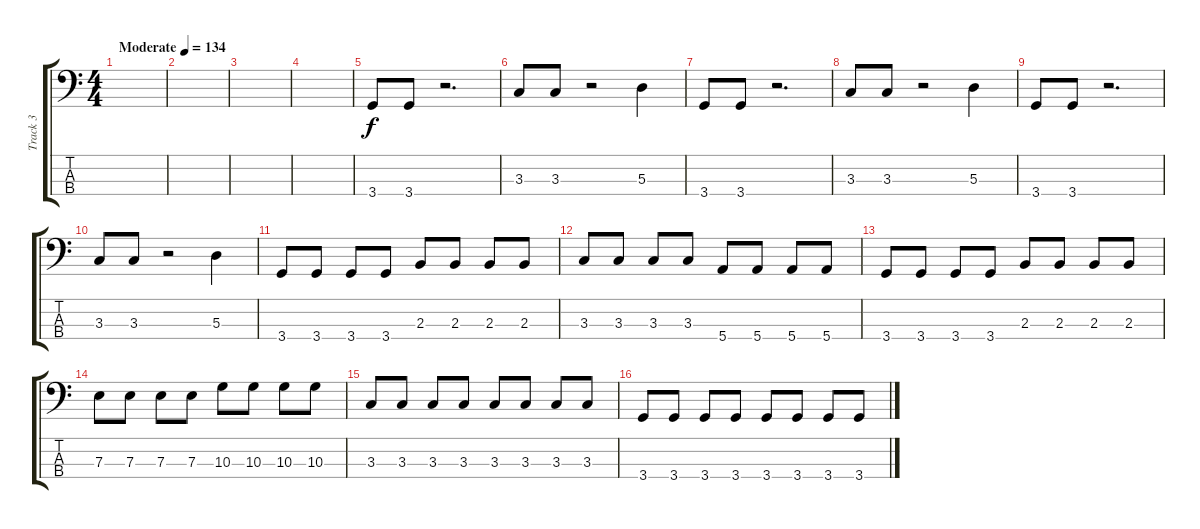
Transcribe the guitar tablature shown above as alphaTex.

\track ("Track 3" "Track 3") {instrument electricbassfinger}
\staff {score tabs}
\tuning (G2 D2 A1 E1) {hide}
\ts (4 4)
\tempo (134 "Moderate")
\clef f4
\ks c
|
|
|
|
3.4.8 3.4.8 r.2{d} |
3.3.8 3.3.8 r.2 5.3.4 |
3.4.8 3.4.8 r.2{d} |
3.3.8 3.3.8 r.2 5.3.4 |
3.4.8 3.4.8 r.2{d} |
3.3.8 3.3.8 r.2 5.3.4 |
3.4.8 3.4.8 3.4.8 3.4.8 2.3.8 2.3.8 2.3.8 2.3.8 |
3.3.8 3.3.8 3.3.8 3.3.8 5.4.8 5.4.8 5.4.8 5.4.8 |
3.4.8 3.4.8 3.4.8 3.4.8 2.3.8 2.3.8 2.3.8 2.3.8 |
7.3.8 7.3.8 7.3.8 7.3.8 10.3.8 10.3.8 10.3.8 10.3.8 |
3.3.8 3.3.8 3.3.8 3.3.8 3.3.8 3.3.8 3.3.8 3.3.8 |
3.4.8 3.4.8 3.4.8 3.4.8 3.4.8 3.4.8 3.4.8 3.4.8
